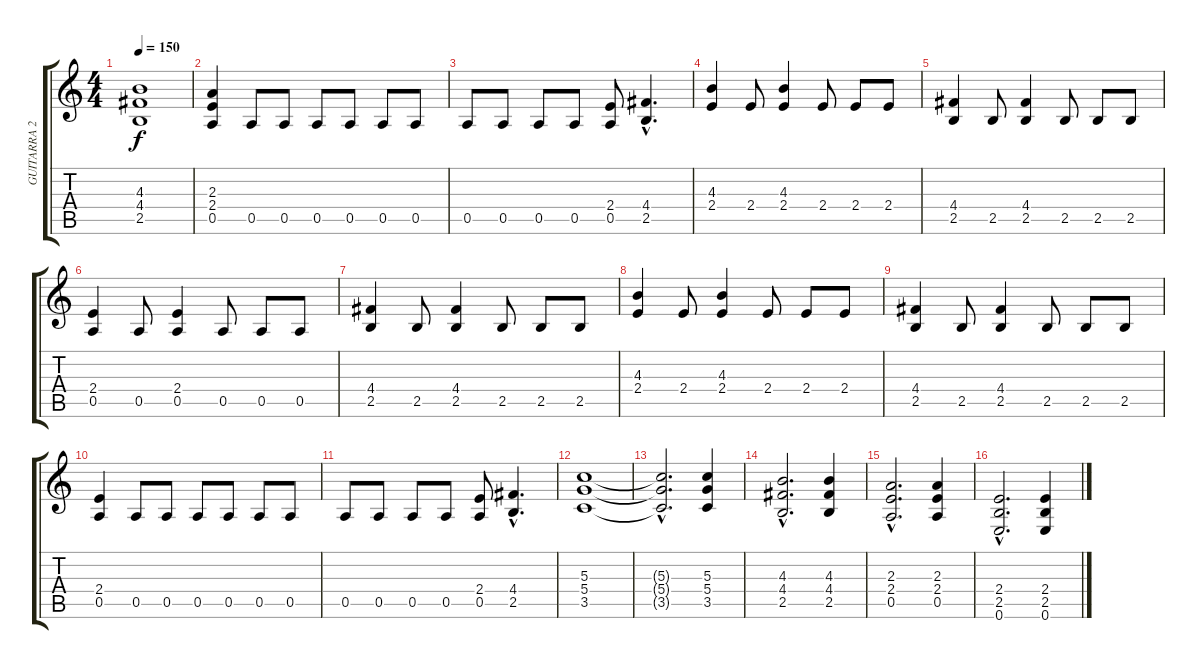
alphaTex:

\track ("GUITARRA 2" "GUITARRA 2") {instrument distortionguitar}
\staff {score tabs}
\tuning (E4 B3 G3 D3 A2 E2) {hide}
\ts (4 4)
\tempo 150
\clef g2
\ks c
(4.3 4.4 2.5).1{dy f} |
(2.3 2.4 0.5).4 0.5.8 0.5.8 0.5.8 0.5.8 0.5.8 0.5.8 |
0.5.8 0.5.8 0.5.8 0.5.8 (2.4 0.5).8 (4.4{hac} 2.5{hac}).4{d} |
(4.3 2.4).4 2.4.8 (4.3 2.4).4 2.4.8 2.4.8 2.4.8 |
(4.4 2.5).4 2.5.8 (4.4 2.5).4 2.5.8 2.5.8 2.5.8 |
(2.4 0.5).4 0.5.8 (2.4 0.5).4 0.5.8 0.5.8 0.5.8 |
(4.4 2.5).4 2.5.8 (4.4 2.5).4 2.5.8 2.5.8 2.5.8 |
(4.3 2.4).4 2.4.8 (4.3 2.4).4 2.4.8 2.4.8 2.4.8 |
(4.4 2.5).4 2.5.8 (4.4 2.5).4 2.5.8 2.5.8 2.5.8 |
(2.4 0.5).4 0.5.8 0.5.8 0.5.8 0.5.8 0.5.8 0.5.8 |
0.5.8 0.5.8 0.5.8 0.5.8 (2.4 0.5).8 (4.4{hac} 2.5{hac}).4{d} |
(5.3 5.4 3.5).1 |
(5.3{hac t} 5.4{hac t} 3.5{hac t}).2{d} (5.3 5.4 3.5).4 |
(4.3{hac} 4.4{hac} 2.5{hac}).2{d} (4.3 4.4 2.5).4 |
(2.3{hac} 2.4{hac} 0.5{hac}).2{d} (2.3 2.4 0.5).4 |
(2.4{hac} 2.5{hac} 0.6{hac}).2{d} (2.4 2.5 0.6).4
